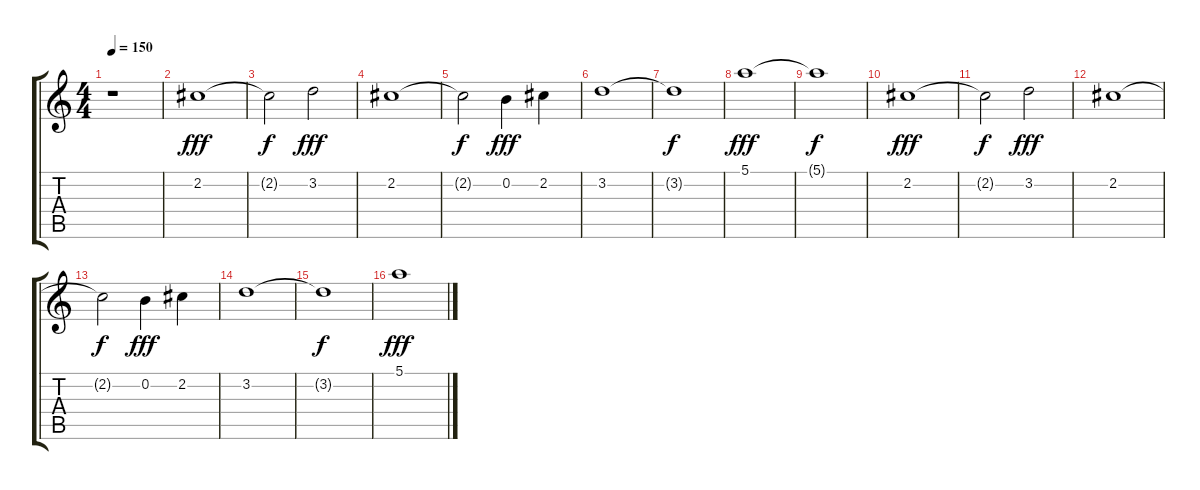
\track "" {instrument overdrivenguitar}
\staff {score tabs}
\tuning (E4 B3 G3 D3 A2 E2) {hide}
\ts (4 4)
\tempo 150
\clef g2
\ks c
r.1{dy f} |
2.2.1{dy fff} |
2.2{t}.2{dy f} 3.2.2{dy fff} |
2.2.1 |
2.2{t}.2{dy f} 0.2.4{dy fff} 2.2.4 |
3.2.1 |
3.2{t}.1{dy f} |
5.1.1{dy fff} |
5.1{t}.1{dy f} |
2.2.1{dy fff} |
2.2{t}.2{dy f} 3.2.2{dy fff} |
2.2.1 |
2.2{t}.2{dy f} 0.2.4{dy fff} 2.2.4 |
3.2.1 |
3.2{t}.1{dy f} |
5.1.1{dy fff}
